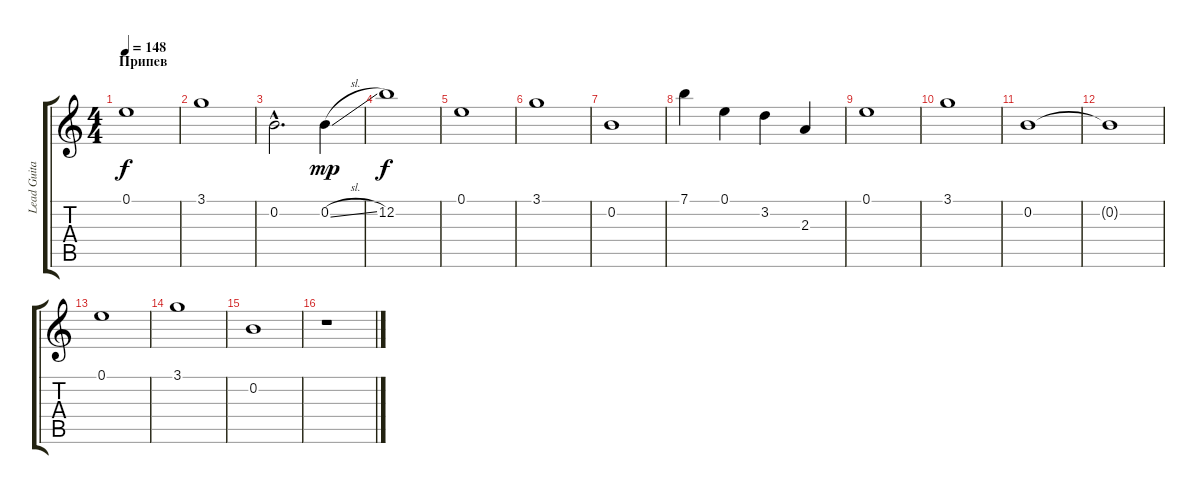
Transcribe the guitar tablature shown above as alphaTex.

\track ("Lead Guitar" "Lead Guita") {instrument electricguitarclean}
\staff {score tabs}
\tuning (E4 B3 G3 D3 A2 E2) {hide}
\ts (4 4)
\section ("" "Припев")
\tempo 148
\clef g2
\ks c
0.1.1{dy f volume 6 instrument distortionguitar} |
3.1.1 |
0.2{hac}.2{d} 0.2{sl}.4{dy mp} |
12.2.1{dy f} |
0.1.1 |
3.1.1 |
0.2.1 |
7.1.4 0.1.4 3.2.4 2.3.4 |
0.1.1 |
3.1.1 |
0.2.1 |
0.2{t}.1 |
0.1.1 |
3.1.1 |
0.2.1 |
r.1
